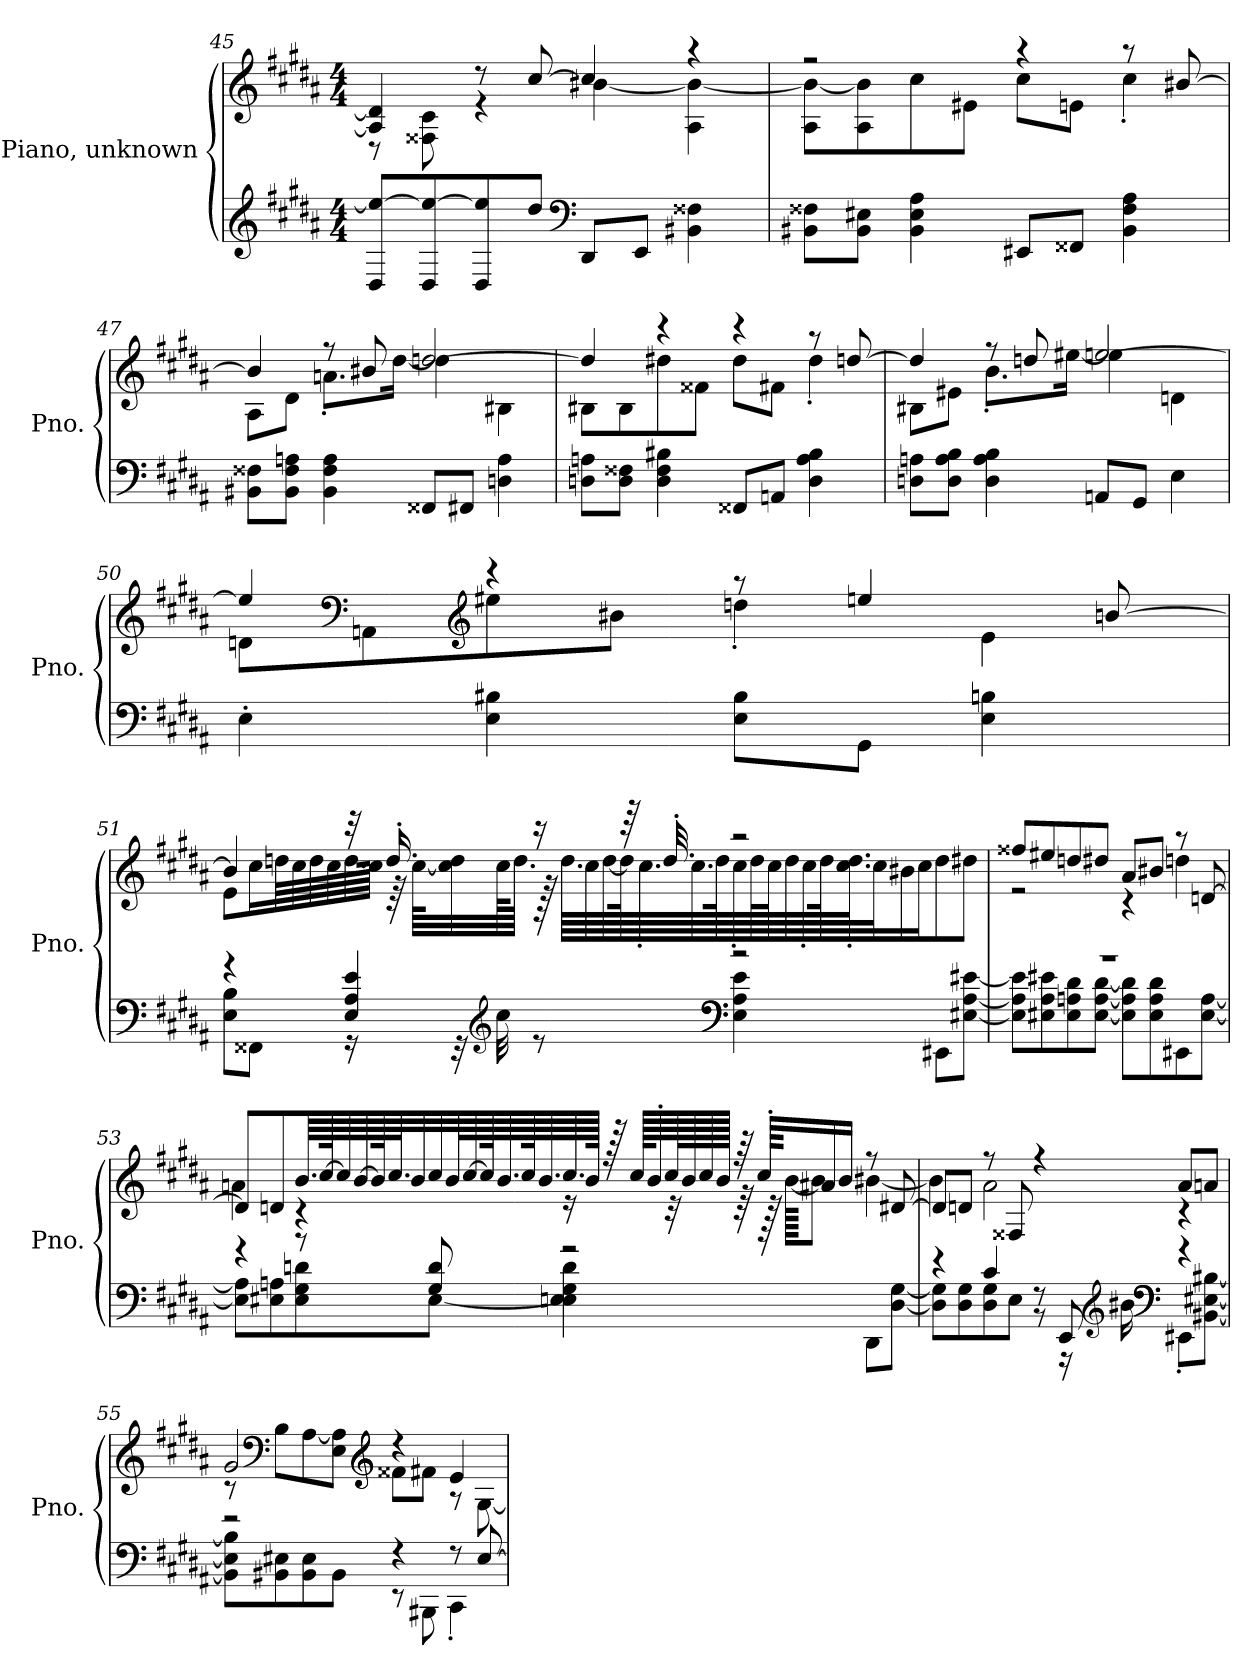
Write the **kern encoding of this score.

**kern	**kern
*part1	*part1
*staff2	*staff1
*I"Piano, unknown	*
*I'Pno.	*
*clefG2	*clefG2
*k[f#c#g#d#a#]	*k[f#c#g#d#a#]
*M4/4	*M4/4
=45	=45
*	*^
8D#/ 8ee#/_L	4A#/] 4d#/]	8r
8D#/ 8ee#/_	.	8F##X\ 8c#\
8D#/ 8ee#/]	8r	4r
8dd#/J	[8cc#/	.
*clefF4	*	*
8DD#/L	4cc#/]	[4b#X\
8EE/J	.	.
4BB#X\ 4F##X\	4r	4A#\ 4b#\_
!!LO:LB:g=z	!!
=46	=46	=46
8BB#X\ 8F##X\L	2r	8A#\ 8b#\_L
8BB#\ 8E#X\J	.	8A#\ 8b#\]
4BB#\ 4E#\ 4A#\	.	8cc#\
.	.	8e#X\J
8EE#X/L	4r	8cc#\L
8FF##X/J	.	8en\J
4BB#\ 4F##\ 4A#\	8r	4cc#'\
.	[8b#X/	.
=47	=47	=47
8BB#X\ 8F##X\L	4b#/]	8A#\L
8BB#\ 8F##\ 8An\J	.	8d#\J
4BB#\ 4F##\ 4A\	8r	8.an'\L
.	8b#X/	.
.	.	[16dd#\Jk
8FF##X/L	[2ddn/	4dd#\]
8FF#X/J	.	.
4Dn\ 4A\	.	4B#X\
=48	=48	=48
8Dn\ 8An\L	4dd/]	8B#X\L
8D\ 8F##X\J	.	8B#\
4D\ 4F##\ 4B#X\	4r	8dd#X\
.	.	8f##X\J
8FF##X/L	4r	8dd#\L
8AAn/J	.	8f#X\J
4D\ 4A\ 4B#\	8r	4dd#'\
.	[8ddn/	.
!!LO:LB:g=z	!!
=49	=49	=49
8Dn\ 8An\L	4dd/]	8B#X\L
8D\ 8A\ 8B\J	.	8e#X\J
4D\ 4A\ 4B\	8r	8.b'\L
.	8ddn/	.
.	.	[16ee#X\Jk
8AAn/L	[2een/	4ee#\]
8GG#/J	.	.
4E\	.	4dn\
=50	=50	=50
4E'\	4ee/]	8dn\L
*	*clefF4	*
.	.	8AAn\
*	*clefG2	*
4E\ 4B#X\	4r	8ee#X\
.	.	8b#X\J
8E\ 8B#\L	8r	4ddn'\
8GG#\J	4een/	.
4E\ 4Bn\	.	4e\
.	[8bn/	.
!!LO:LB:g=z	!!
=51	=51	=51
*^	*	*
4r	8E\ 8B\L	4b/]	8e\L
.	8FF##X\J	.	16cc#\L
.	.	.	64ddn\LL
.	.	.	64cc#\
.	.	.	64dd\
.	.	.	64cc#\
4E/ 4A#/ 4e/	16r	32r	64.dd\
.	.	.	128cc#\JJJJk
.	.	16.dd'/	64r
.	.	.	[64cc#\KLLL
.	32r	.	32cc#\] 32dd\
*clefG2	*	*	*
.	32cc#\	.	128cc#\KL
.	.	.	64.dd\JJJJ
.	8r	16r	128r
.	.	.	64.dd\LLLL
.	.	.	64cc#\
.	.	.	[64dd\
.	.	64r	128dd\K]
.	.	.	64.cc#'\
.	.	32.dd'/	.
.	.	.	64.cc#\
.	.	.	128dd\K
*clefF4	*	*	*
2r	4E\ 4A#\ 4e\	2r	64cc#'\
.	.	.	128dd\L
.	.	.	128cc#\J
.	.	.	64dd\
.	.	.	64cc#'\
.	.	.	128dd\K
.	.	.	64.cc#\' 64.dd\'J
.	.	.	32cc#\J
.	.	.	16b#X\
.	.	.	16cc#\J
.	8EE#X\L	.	8dd\
.	[8E#X\ [8A#\ [8e#X\J	.	8dd#X\J
!!LO:LB:g=z	!!
=52	=52	=52	=52
1r	8E#\] 8A#\] 8e#\]L	8ff##X/L	2r
.	8E#X\ 8A#\ 8e#X\	8ee#X/	.
.	8E#\ 8An\ 8d#\	8ddn/	.
.	[8E#\ [8A\ [8d#\J	8dd#X/J	.
.	8E#\] 8A\] 8d#\]L	8a#/L	4r
.	8E#\ 8A\ 8d#\	8b#X/J	.
.	8EE#X\	8r	4ddn\
.	[8E#\ [8A\J	[8dn/	.
!!LO:LB:g=z	!!
=53	=53	=53	=53
4r	8E#\] 8A\]L	8d/L]	4an\
.	8E#X\ 8An\	8dn/	.
8r	8E#\ 8G#\ 8dn\	64.b/LLL	4r
.	.	[128cc#/K	.
.	.	64cc#/]	.
.	.	[64b/	.
.	.	128b/K]	.
.	.	64.cc#/J	.
.	.	32b/	.
8G#/ 8d/	[8E#\J	32cc#/	.
.	.	64b/L	.
.	.	[64cc#/	.
.	.	128cc#/K]	.
.	.	64.b/	.
.	.	128cc#/K	.
.	.	64.b/	.
2r	4En\ 4E#\] 4G#\ 4d\	64.cc#/	16r
.	.	128b/JJJJk	.
.	.	128r	.
.	.	128cc#/KLLLL	.
.	.	64b'/	.
.	.	128cc#/L	32r
.	.	128b/	.
.	.	128cc#/	.
.	.	128b/JJJJJ	.
.	.	64r	64r
.	.	64cc#'/KKLL	128r
.	.	.	[128b\KKKKL
.	.	16a#X/	8b\J]
.	.	16b/JJ	.
.	8DD#\L	8r	[4b#X\
.	[8D#\ [8G#\J	[8d#X/	.
!!LO:PB:g=z	!!
=54	=54	=54	=54
4r	8D#\] 8G#\]L	8d#/L]	4b#\]
.	8D#\ 8G#\	8dn/J	.
4c#/	8D#\ 8G#\	8r	2a#\
.	8E\J	8F##X/	.
8r	8r	4r	.
8EE/	16r	.	.
*clefG2	*	*	*
.	16b#X\	.	.
*clefF4	*	*	*
4r	8EE#X'\L	8a#/L	4r
.	[8BB#X\ [8E#X\ [8B#X\J	8an/J	.
=55	=55	=55	=55
2r	8BB#\] 8E#\] 8B#\]L	2g#/	8r
*	*	*clefF4	*
.	8BB#X\ 8E#X\	.	8B\L
.	8BB#\ 8E#\	.	[8A#\
.	8BB#\J	.	8E\ 8A#\]J
*	*	*clefG2	*
4r	8r	4r	8f##X\L
.	8BBB#X\	.	8f#X\J
8r	4CC#'\	4e/	8r
[8E#/	.	.	[8G#\
*v	*v	*	*
*	*v	*v
=	=
*-	*-
